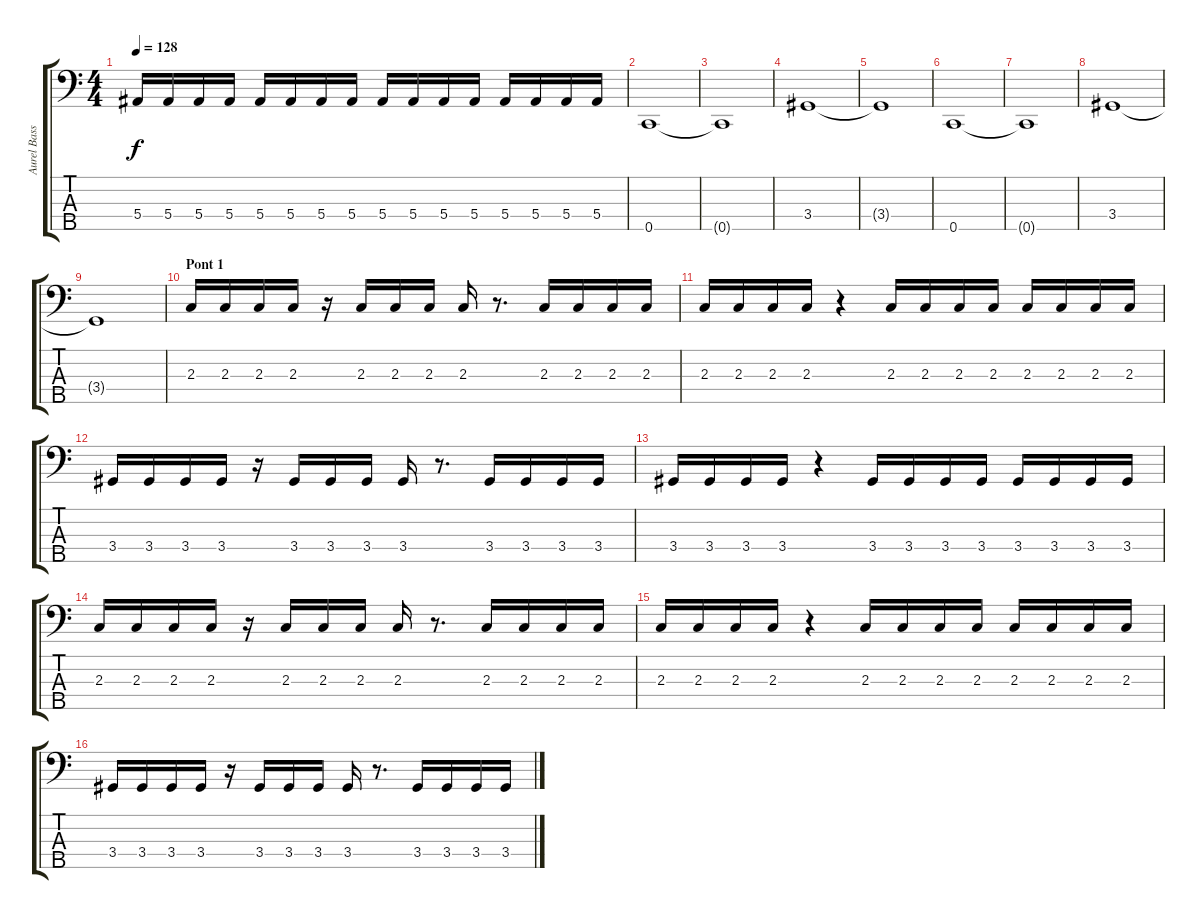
\track ("Aurel Bass" "Aurel Bass") {instrument electricbassfinger}
\staff {score tabs}
\tuning (Ab2 Eb2 Bb1 F1 C1) {hide}
\ts (4 4)
\tempo 128
\clef f4
\ks c
5.4.16{dy f} 5.4.16 5.4.16 5.4.16 5.4.16 5.4.16 5.4.16 5.4.16 5.4.16 5.4.16 5.4.16 5.4.16 5.4.16 5.4.16 5.4.16 5.4.16 |
0.5.1 |
0.5{t}.1 |
3.4.1 |
3.4{t}.1 |
0.5.1 |
0.5{t}.1 |
3.4.1 |
3.4{t}.1 |
\section ("" "Pont 1")
2.3.16 2.3.16 2.3.16 2.3.16 r.16 2.3.16 2.3.16 2.3.16 2.3.16 r.8{d} 2.3.16 2.3.16 2.3.16 2.3.16 |
2.3.16 2.3.16 2.3.16 2.3.16 r.4 2.3.16 2.3.16 2.3.16 2.3.16 2.3.16 2.3.16 2.3.16 2.3.16 |
3.4.16 3.4.16 3.4.16 3.4.16 r.16 3.4.16 3.4.16 3.4.16 3.4.16 r.8{d} 3.4.16 3.4.16 3.4.16 3.4.16 |
3.4.16 3.4.16 3.4.16 3.4.16 r.4 3.4.16 3.4.16 3.4.16 3.4.16 3.4.16 3.4.16 3.4.16 3.4.16 |
2.3.16 2.3.16 2.3.16 2.3.16 r.16 2.3.16 2.3.16 2.3.16 2.3.16 r.8{d} 2.3.16 2.3.16 2.3.16 2.3.16 |
2.3.16 2.3.16 2.3.16 2.3.16 r.4 2.3.16 2.3.16 2.3.16 2.3.16 2.3.16 2.3.16 2.3.16 2.3.16 |
3.4.16 3.4.16 3.4.16 3.4.16 r.16 3.4.16 3.4.16 3.4.16 3.4.16 r.8{d} 3.4.16 3.4.16 3.4.16 3.4.16
